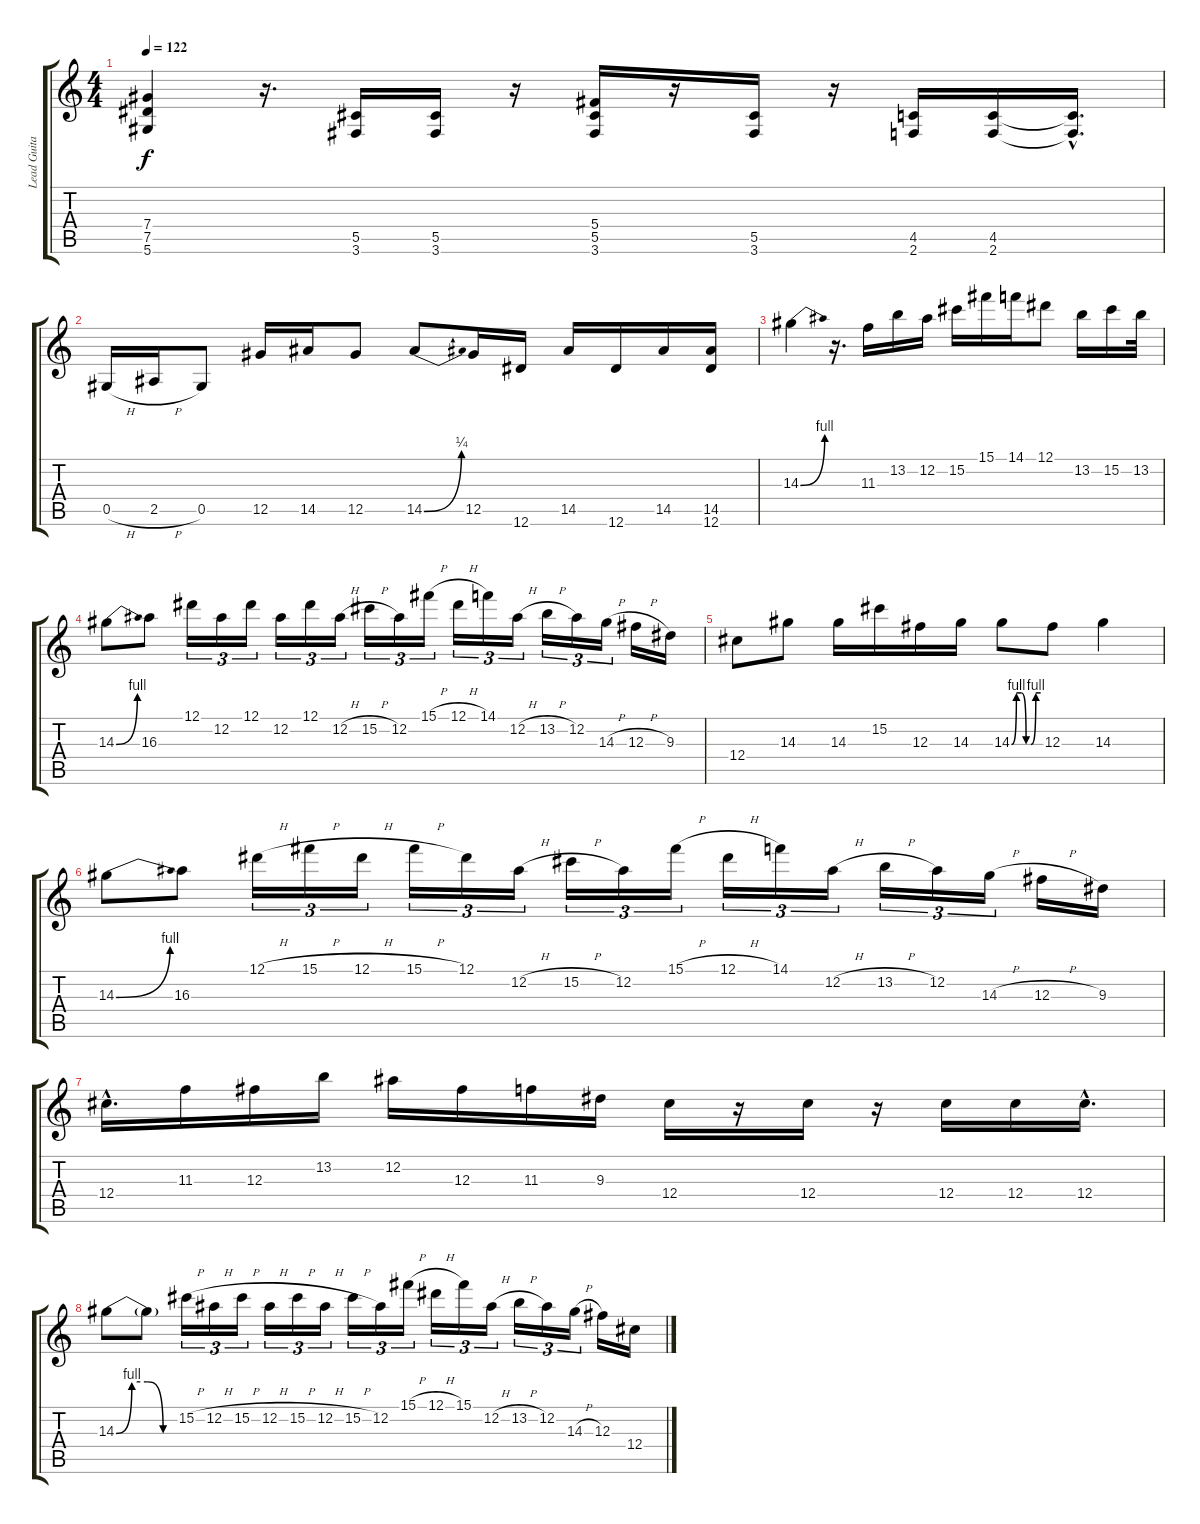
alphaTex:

\track ("Lead Guitar" "Lead Guita") {instrument distortionguitar}
\staff {score tabs}
\tuning (Eb4 Bb3 Gb3 Db3 Ab2 Eb2) {hide}
\ts (4 4)
\tempo 122
\clef g2
\ks c
(7.4 7.5 5.6).4{dy f} r.16{d} (5.5 3.6).16 (5.5 3.6).16 r.16 (5.4 5.5 3.6).16 r.16 (5.5 3.6).16 r.16 (4.5 2.6).16 (4.5 2.6).16 (4.5{hac t} 2.6{hac t}).16{d} |
0.5{h}.16 2.5{h}.16 0.5.8 12.5.16 14.5.16 12.5.8 14.5{be (bend 0 0 60 1)}.8 12.5.16 12.6.16 14.5.16 12.6.16 14.5.16 (14.5 12.6).16 |
14.3{be (bend 0 0 60 4)}.4 r.16{d} 11.3.16 13.2.16 12.2.16 15.2.16 15.1.16 14.1.16 12.1.8 13.2.16 15.2.16 13.2.32 |
14.3{be (bend 0 0 60 4)}.8 16.3.8 12.1.16{tu (3 2)} 12.2.16{tu (3 2)} 12.1.16{tu (3 2)} 12.2.16{tu (3 2)} 12.1.16{tu (3 2)} 12.2{h}.16{tu (3 2)} 15.2{h}.16{tu (3 2)} 12.2.16{tu (3 2)} 15.1{h}.16{tu (3 2)} 12.1{h}.16{tu (3 2)} 14.1.16{tu (3 2)} 12.2{h}.16{tu (3 2)} 13.2{h}.16{tu (3 2)} 12.2.16{tu (3 2)} 14.3{h}.16{tu (3 2)} 12.3{h}.16 9.3.16 |
12.4.8 14.3.8 14.3.16 15.2.16 12.3.16 14.3.16 14.3{be (custom 0 0 10 4 20 4 30 0 40 0 50 4 60 4)}.8 12.3.8 14.3.4 |
14.3{be (bend 0 0 60 4)}.8 16.3.8 12.1{h}.16{tu (3 2)} 15.1{h}.16{tu (3 2)} 12.1{h}.16{tu (3 2)} 15.1{h}.16{tu (3 2)} 12.1.16{tu (3 2)} 12.2{h}.16{tu (3 2)} 15.2{h}.16{tu (3 2)} 12.2.16{tu (3 2)} 15.1{h}.16{tu (3 2)} 12.1{h}.16{tu (3 2)} 14.1.16{tu (3 2)} 12.2{h}.16{tu (3 2)} 13.2{h}.16{tu (3 2)} 12.2.16{tu (3 2)} 14.3{h}.16{tu (3 2)} 12.3{h}.16 9.3.16 |
12.4{hac}.16{d} 11.3.16 12.3.16 13.2.16 12.2.16 12.3.16 11.3.16 9.3.16 12.4.16 r.16 12.4.16 r.16 12.4.16 12.4.16 12.4{hac}.16{d} |
14.3{be (custom 0 0 15 4 30 4 45 0 60 0)}.8 14.3{t}.8 15.2{h}.16{tu (3 2)} 12.2{h}.16{tu (3 2)} 15.2{h}.16{tu (3 2)} 12.2{h}.16{tu (3 2)} 15.2{h}.16{tu (3 2)} 12.2{h}.16{tu (3 2)} 15.2{h}.16{tu (3 2)} 12.2.16{tu (3 2)} 15.1{h}.16{tu (3 2)} 12.1{h}.16{tu (3 2)} 15.1.16{tu (3 2)} 12.2{h}.16{tu (3 2)} 13.2{h}.16{tu (3 2)} 12.2.16{tu (3 2)} 14.3{h}.16{tu (3 2)} 12.3.16 12.4.16
